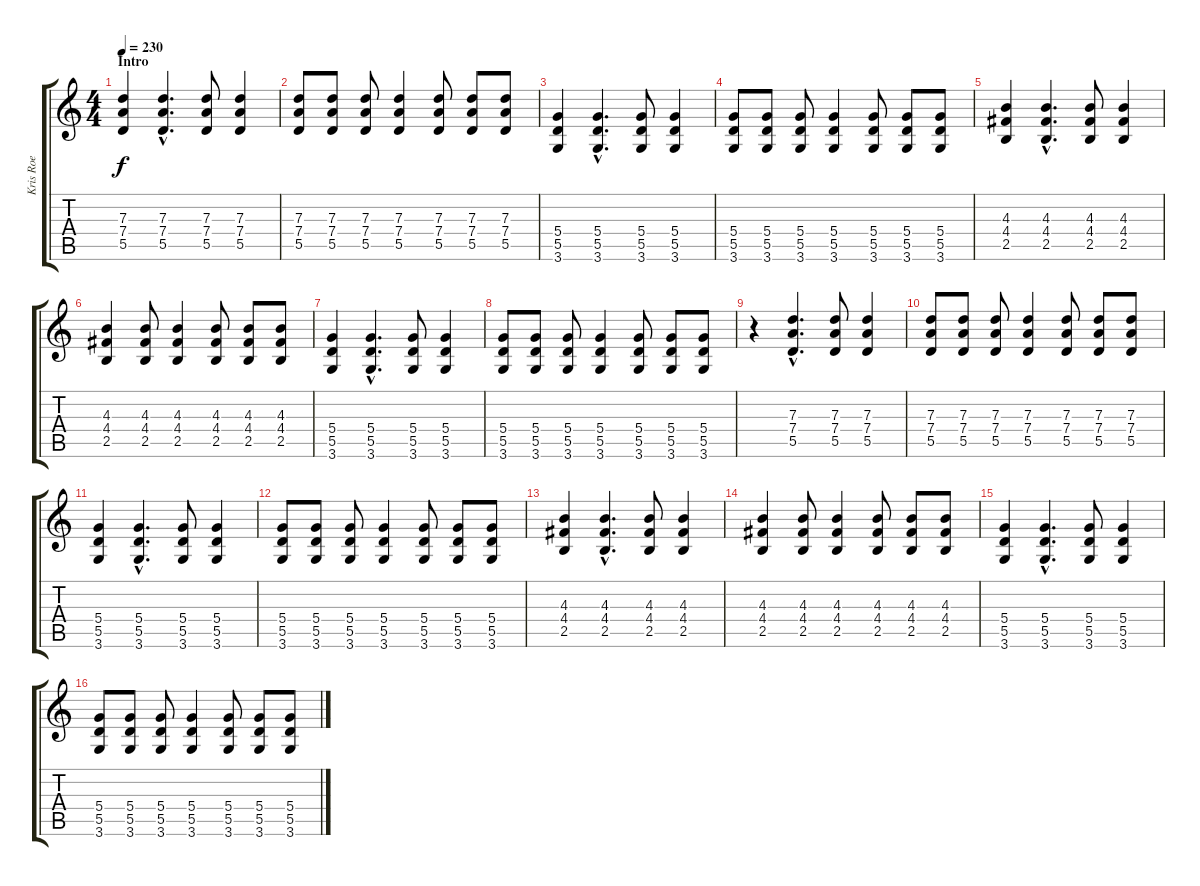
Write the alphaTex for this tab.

\track ("Kris Roe" "Kris Roe") {instrument distortionguitar}
\staff {score tabs}
\tuning (E4 B3 G3 D3 A2 E2) {hide}
\ts (4 4)
\section ("" "Intro")
\tempo 230
\clef g2
\ks c
(7.3 7.4 5.5).4{dy f instrument distortionguitar} (7.3{hac} 7.4{hac} 5.5{hac}).4{d} (7.3 7.4 5.5).8 (7.3 7.4 5.5).4 |
(7.3 7.4 5.5).8 (7.3 7.4 5.5).8 (7.3 7.4 5.5).8 (7.3 7.4 5.5).4 (7.3 7.4 5.5).8 (7.3 7.4 5.5).8 (7.3 7.4 5.5).8 |
(5.4 5.5 3.6).4 (5.4{hac} 5.5{hac} 3.6{hac}).4{d} (5.4 5.5 3.6).8 (5.4 5.5 3.6).4 |
(5.4 5.5 3.6).8 (5.4 5.5 3.6).8 (5.4 5.5 3.6).8 (5.4 5.5 3.6).4 (5.4 5.5 3.6).8 (5.4 5.5 3.6).8 (5.4 5.5 3.6).8 |
(4.3 4.4 2.5).4 (4.3{hac} 4.4{hac} 2.5{hac}).4{d} (4.3 4.4 2.5).8 (4.3 4.4 2.5).4 |
(4.3 4.4 2.5).4 (4.3 4.4 2.5).8 (4.3 4.4 2.5).4 (4.3 4.4 2.5).8 (4.3 4.4 2.5).8 (4.3 4.4 2.5).8 |
(5.4 5.5 3.6).4 (5.4{hac} 5.5{hac} 3.6{hac}).4{d} (5.4 5.5 3.6).8 (5.4 5.5 3.6).4 |
(5.4 5.5 3.6).8 (5.4 5.5 3.6).8 (5.4 5.5 3.6).8 (5.4 5.5 3.6).4 (5.4 5.5 3.6).8 (5.4 5.5 3.6).8 (5.4 5.5 3.6).8 |
r.4 (7.3{hac} 7.4{hac} 5.5{hac}).4{d} (7.3 7.4 5.5).8 (7.3 7.4 5.5).4 |
(7.3 7.4 5.5).8 (7.3 7.4 5.5).8 (7.3 7.4 5.5).8 (7.3 7.4 5.5).4 (7.3 7.4 5.5).8 (7.3 7.4 5.5).8 (7.3 7.4 5.5).8 |
(5.4 5.5 3.6).4 (5.4{hac} 5.5{hac} 3.6{hac}).4{d} (5.4 5.5 3.6).8 (5.4 5.5 3.6).4 |
(5.4 5.5 3.6).8 (5.4 5.5 3.6).8 (5.4 5.5 3.6).8 (5.4 5.5 3.6).4 (5.4 5.5 3.6).8 (5.4 5.5 3.6).8 (5.4 5.5 3.6).8 |
(4.3 4.4 2.5).4 (4.3{hac} 4.4{hac} 2.5{hac}).4{d} (4.3 4.4 2.5).8 (4.3 4.4 2.5).4 |
(4.3 4.4 2.5).4 (4.3 4.4 2.5).8 (4.3 4.4 2.5).4 (4.3 4.4 2.5).8 (4.3 4.4 2.5).8 (4.3 4.4 2.5).8 |
(5.4 5.5 3.6).4 (5.4{hac} 5.5{hac} 3.6{hac}).4{d} (5.4 5.5 3.6).8 (5.4 5.5 3.6).4 |
(5.4 5.5 3.6).8 (5.4 5.5 3.6).8 (5.4 5.5 3.6).8 (5.4 5.5 3.6).4 (5.4 5.5 3.6).8 (5.4 5.5 3.6).8 (5.4 5.5 3.6).8
